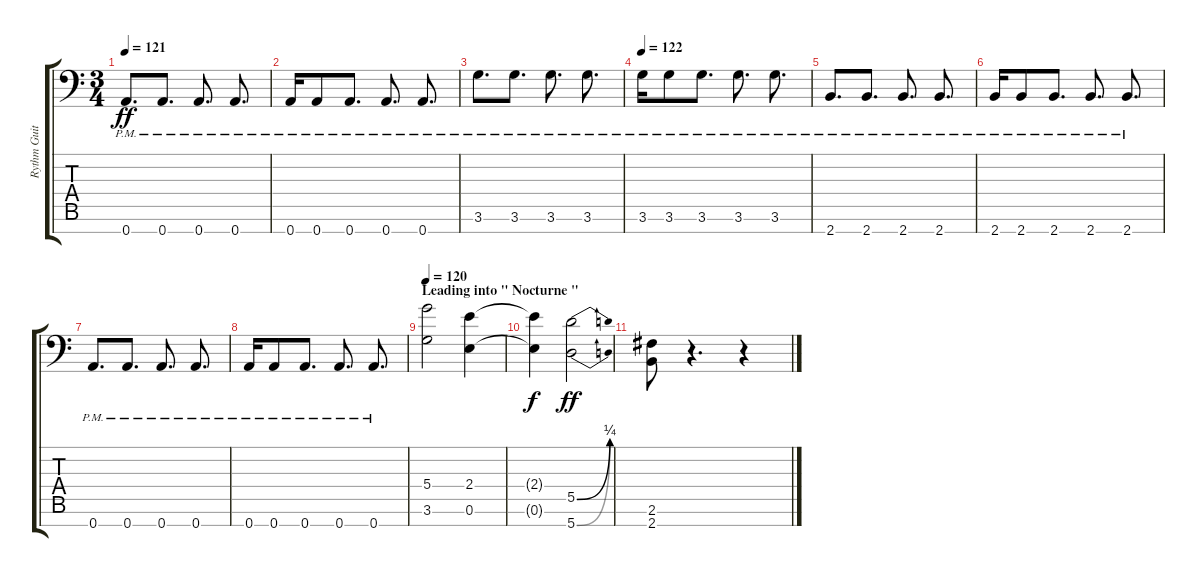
\track ("Rythm Guitar #1" "Rythm Guit") {instrument distortionguitar}
\staff {score tabs}
\tuning (D4 A3 E3 D3 A2 E2 A1) {hide}
\ts (3 4)
\tempo 121
\clef f4
\ks c
0.7{pm}.8{d dy ff} 0.7{pm}.8{d} 0.7{pm}.8{d} 0.7{pm}.8{d} |
0.7{pm}.16 0.7{pm}.8 0.7{pm}.8{d} 0.7{pm}.8{d} 0.7{pm}.8{d} |
3.6{pm}.8{d} 3.6{pm}.8{d} 3.6{pm}.8{d} 3.6{pm}.8{d} |
\tempo 122
3.6{pm}.16 3.6{pm}.8 3.6{pm}.8{d} 3.6{pm}.8{d} 3.6{pm}.8{d} |
2.7{pm}.8{d} 2.7{pm}.8{d} 2.7{pm}.8{d} 2.7{pm}.8{d} |
2.7{pm}.16 2.7{pm}.8 2.7{pm}.8{d} 2.7{pm}.8{d} 2.7{pm}.8{d} |
0.7{pm}.8{d} 0.7{pm}.8{d} 0.7{pm}.8{d} 0.7{pm}.8{d} |
0.7{pm}.16 0.7{pm}.8 0.7{pm}.8{d} 0.7{pm}.8{d} 0.7{pm}.8{d} |
\section ("" "Leading into \" Nocturne \"")
\tempo 120
(5.4 3.6).2 (2.4 0.6).4 |
(2.4{t} 0.6{t}).4{dy f} (5.5{be (bend 0 0 60 1)} 5.7{be (bend 0 0 60 1)}).2{dy ff} |
(2.6 2.7).8 r.4{d} r.4
